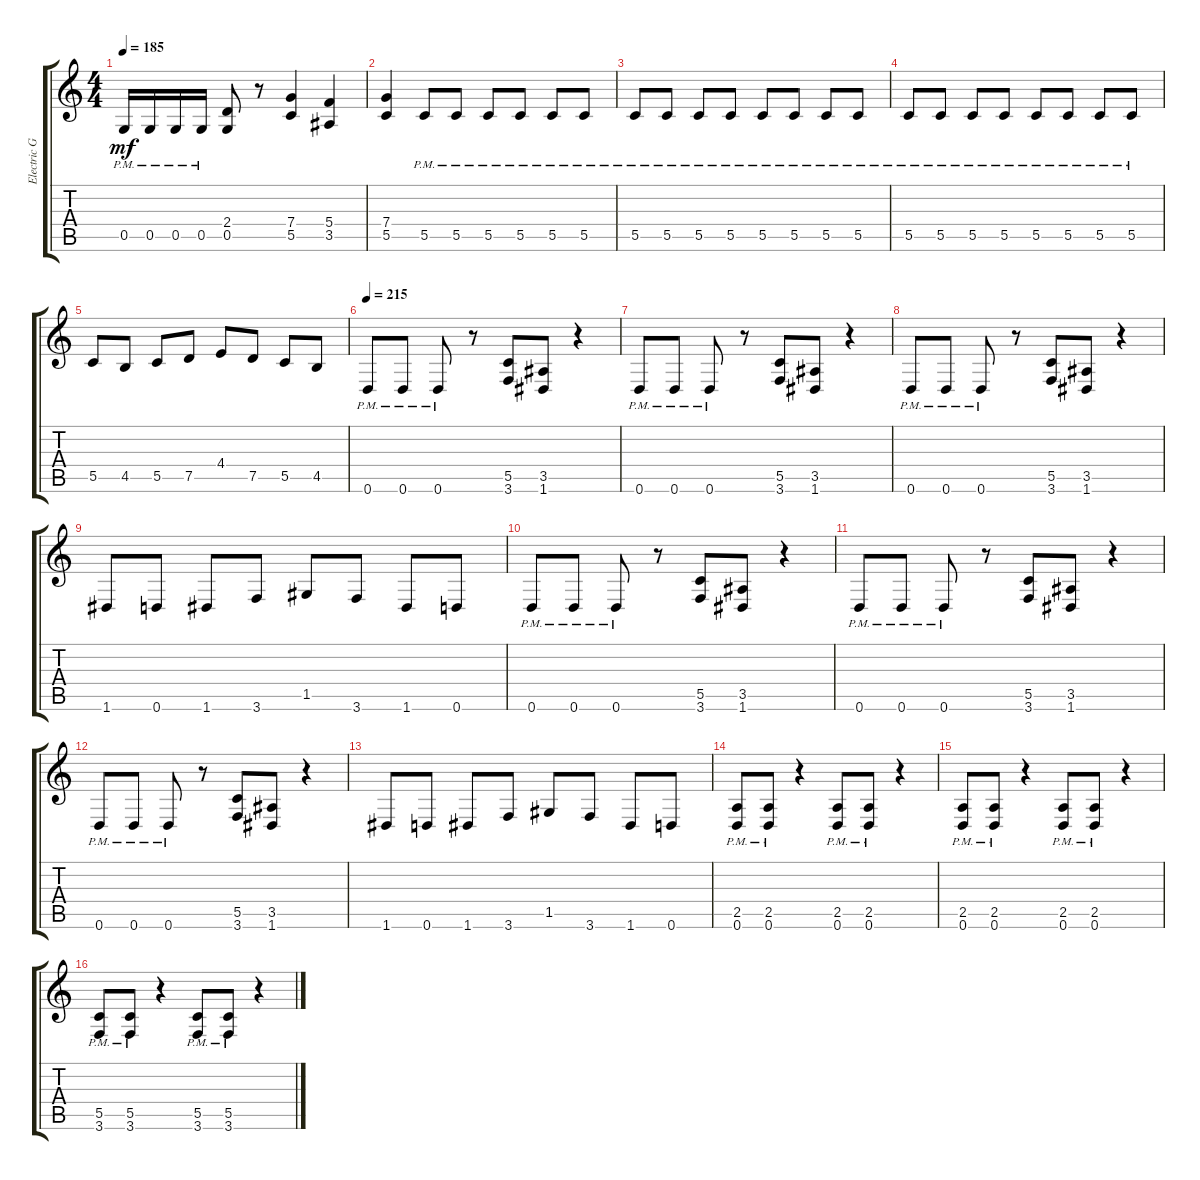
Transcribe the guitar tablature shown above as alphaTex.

\track ("Electric Guitar" "Electric G") {instrument distortionguitar}
\staff {score tabs}
\tuning (D4 A3 F3 C3 G2 D2) {hide}
\ts (4 4)
\tempo 185
\clef g2
\ks c
0.5{pm}.16{dy mf} 0.5{pm}.16 0.5{pm}.16 0.5{pm}.16 (2.4 0.5).8 r.8 (7.4 5.5).4 (5.4 3.5).4 |
(7.4 5.5).4 5.5{pm}.8 5.5{pm}.8 5.5{pm}.8 5.5{pm}.8 5.5{pm}.8 5.5{pm}.8 |
5.5{pm}.8 5.5{pm}.8 5.5{pm}.8 5.5{pm}.8 5.5{pm}.8 5.5{pm}.8 5.5{pm}.8 5.5{pm}.8 |
5.5{pm}.8 5.5{pm}.8 5.5{pm}.8 5.5{pm}.8 5.5{pm}.8 5.5{pm}.8 5.5{pm}.8 5.5{pm}.8 |
5.5.8 4.5.8 5.5.8 7.5.8 4.4.8 7.5.8 5.5.8 4.5.8 |
\tempo 215
0.6{pm}.8 0.6{pm}.8 0.6{pm}.8 r.8 (5.5 3.6).8 (3.5 1.6).8 r.4 |
0.6{pm}.8 0.6{pm}.8 0.6{pm}.8 r.8 (5.5 3.6).8 (3.5 1.6).8 r.4 |
0.6{pm}.8 0.6{pm}.8 0.6{pm}.8 r.8 (5.5 3.6).8 (3.5 1.6).8 r.4 |
1.6.8 0.6.8 1.6.8 3.6.8 1.5.8 3.6.8 1.6.8 0.6.8 |
0.6{pm}.8 0.6{pm}.8 0.6{pm}.8 r.8 (5.5 3.6).8 (3.5 1.6).8 r.4 |
0.6{pm}.8 0.6{pm}.8 0.6{pm}.8 r.8 (5.5 3.6).8 (3.5 1.6).8 r.4 |
0.6{pm}.8 0.6{pm}.8 0.6{pm}.8 r.8 (5.5 3.6).8 (3.5 1.6).8 r.4 |
1.6.8 0.6.8 1.6.8 3.6.8 1.5.8 3.6.8 1.6.8 0.6.8 |
(2.5{pm} 0.6{pm}).8 (2.5{pm} 0.6{pm}).8 r.4 (2.5{pm} 0.6{pm}).8 (2.5{pm} 0.6{pm}).8 r.4 |
(2.5{pm} 0.6{pm}).8 (2.5{pm} 0.6{pm}).8 r.4 (2.5{pm} 0.6{pm}).8 (2.5{pm} 0.6{pm}).8 r.4 |
(5.5{pm} 3.6{pm}).8 (5.5{pm} 3.6{pm}).8 r.4 (5.5{pm} 3.6{pm}).8 (5.5{pm} 3.6{pm}).8 r.4
